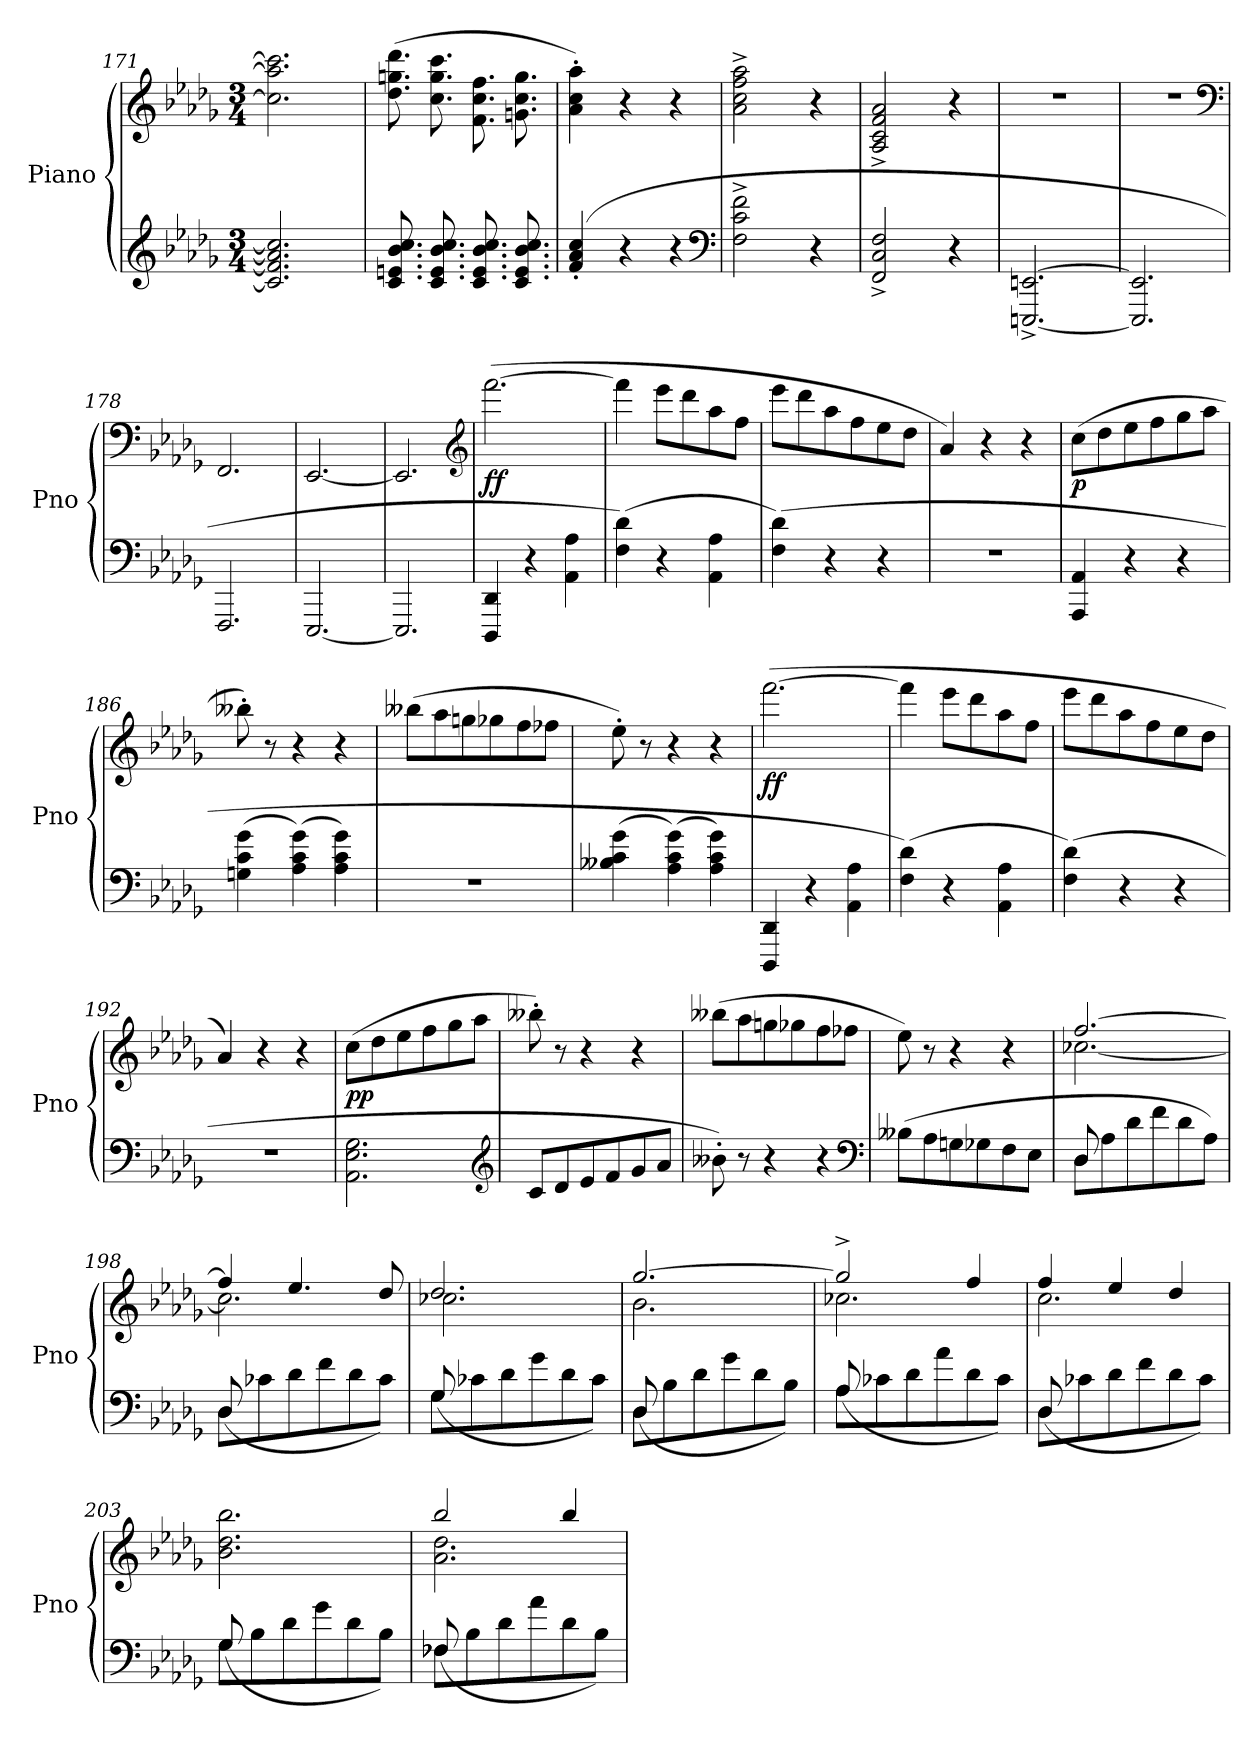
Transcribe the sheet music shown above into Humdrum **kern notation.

**kern	**kern	**dynam
*part1	*part1	*part1
*staff2	*staff1	*staff1/2
*I"Piano	*	*
*I'Pno	*	*
*clefG2	*clefG2	*
*k[b-e-a-d-g-]	*k[b-e-a-d-g-]	*
*b-:	*b-:	*
*M3/4	*M3/4	*
=171	=171	=171
2.c]/ 2.f]/ 2.a-]/ 2.cc]/	2.cc]\ 2.aa-]\ 2.ccc]\	.
=172	=172	=172
8.c/ 8.en/ 8.b-/ 8.cc/	(8.dd-\ 8.ggn\ 8.ddd-\	.
8.c/ 8.e/ 8.b-/ 8.cc/	8.cc\ 8.gg\ 8.ccc\	.
8.c/ 8.e/ 8.b-/ 8.cc/	8.f\ 8.cc\ 8.ff\	.
8.c/ 8.e/ 8.b-/ 8.cc/	8.gn\ 8.cc\ 8.gg\	.
=173	=173	=173
(4f'/ 4a-'/ 4cc'/	4a-'\ 4cc'\ 4aa-'\)	.
4r	4r	.
4r	4r	.
*clefF4	*	*
=174	=174	=174
2F^\ 2c^\ 2f^\	2a-^\ 2cc^\ 2ff^\ 2aa-^\	.
4r	4r	.
=175	=175	=175
2FF^/ 2C^/ 2F^/	2A-^/ 2c^/ 2f^/ 2a-^/	.
4r	4r	.
=176	=176	=176
[2.EEEn^/ [2.EEn^/	2.r	.
=177	=177	=177
2.EEE]/ 2.EE]/	2.r	.
*	*clefF4	*
=178	=178	=178
2.FFF/	2.FF/	.
=179	=179	=179
[2.EEE-/	[2.EE-/	.
=180	=180	=180
2.EEE-/]	2.EE-/]	.
*	*clefG2	*
=181	=181	=181
4DDD-/ 4DD-/	([2.fff\	ff
4r	.	.
4AA-\ 4A-\	.	.
=182	=182	=182
(4F\ 4d-\)	4fff\]	.
4r	8eee-\L	.
.	8ddd-\	.
4AA-\ 4A-\	8aa-\	.
.	8ff\J	.
=183	=183	=183
(4F\ 4d-\)	8eee-\L	.
.	8ddd-\	.
4r	8aa-\	.
.	8ff\	.
4r	8ee-\	.
.	8dd-\J	.
=184	=184	=184
2.r	4a-/)	.
.	4r	.
.	4r	.
=185	=185	=185
4AAA-/ 4AA-/	(8cc\L	p
.	8dd-\	.
4r	8ee-\	.
.	8ff\	.
4r	8gg-\	.
.	8aa-\J	.
=186	=186	=186
(4Gn\ 4c\ 4g-\	8bb--X'\)	.
.	8r	.
(4A-\ 4c\ 4g-\)	4r	.
4A-\ 4c\ 4g-\)	4r	.
=187	=187	=187
2.r	(8bb--X\L	.
.	8aa-\	.
.	8ggn\	.
.	8gg-X\	.
.	8ff\	.
.	8ff-X\J	.
=188	=188	=188
(4B--X\ 4c\ 4g-\	8ee-'\)	.
.	8r	.
(4A-\ 4c\ 4g-\)	4r	.
4A-\ 4c\ 4g-\)	4r	.
=189	=189	=189
4DDD-/ 4DD-/	([2.fff\	ff
4r	.	.
4AA-\ 4A-\	.	.
=190	=190	=190
(4F\ 4d-\)	4fff\]	.
4r	8eee-\L	.
.	8ddd-\	.
4AA-\ 4A-\	8aa-\	.
.	8ff\J	.
=191	=191	=191
(4F\ 4d-\)	8eee-\L	.
.	8ddd-\	.
4r	8aa-\	.
.	8ff\	.
4r	8ee-\	.
.	8dd-\J	.
=192	=192	=192
2.r	4a-/)	.
.	4r	.
.	4r	.
=193	=193	=193
2.AA-\ 2.E-\ 2.G-\	(8cc\L	pp
.	8dd-\	.
.	8ee-\	.
.	8ff\	.
.	8gg-\	.
.	8aa-\J	.
*clefG2	*	*
=194	=194	=194
8c/L	8bb--X'\)	.
8d-/	8r	.
8e-/	4r	.
8f/	.	.
8g-/	4r	.
8a-/J	.	.
=195	=195	=195
8b--X'\)	(8bb--X\L	.
8r	8aa-\	.
4r	8ggn\	.
.	8gg-X\	.
4r	8ff\	.
.	8ff-X\J	.
*clefF4	*	*
=196	=196	=196
(8B--X\L	8ee-\)	.
8A-\	8r	.
8Gn\	4r	.
8G-X\	.	.
8F\	4r	.
8E-\J	.	.
=197	=197	=197
*^	*^	*
8D-\L	8D-/	[2.ff/	[2.cc-X\	.
8A-\	2ryy	.	.	.
8d-\	.	.	.	.
8f\	.	.	.	.
8d-\	.	.	.	.
8A-\J)	8ryy	.	.	.
=198	=198	=198	=198	=198
8D-\L	(8D-/	4ff/]	2.cc-\]	.
8c-X\	2ryy	.	.	.
8d-\	.	4.ee-/	.	.
8f\	.	.	.	.
8d-\	.	.	.	.
8c-\J)	8ryy	8dd-/	.	.
=199	=199	=199	=199	=199
8G-\L	(8G-/	2.dd-/	2.cc-X\	.
8c-X\	2ryy	.	.	.
8d-\	.	.	.	.
8g-\	.	.	.	.
8d-\	.	.	.	.
8c-\J)	8ryy	.	.	.
=200	=200	=200	=200	=200
8D-\L	(8D-/	[2.gg-/	2.b-\	.
8B-\	2ryy	.	.	.
8d-\	.	.	.	.
8g-\	.	.	.	.
8d-\	.	.	.	.
8B-\J)	8ryy	.	.	.
=201	=201	=201	=201	=201
8A-\L	(8A-/	2gg-^/]	2.cc-X\	.
8c-X\	2ryy	.	.	.
8d-\	.	.	.	.
8a-\	.	.	.	.
8d-\	.	4ff/	.	.
8c-\J)	8ryy	.	.	.
=202	=202	=202	=202	=202
8D-\L	(8D-/	4ff/	2.cc\	.
8c-X\	2ryy	.	.	.
8d-\	.	4ee-/	.	.
8f\	.	.	.	.
8d-\	.	4dd-/	.	.
8c-\J)	8ryy	.	.	.
*	*	*v	*v	*
=203	=203	=203	=203
8G-\L	(8G-/	2.b-\ 2.dd-\ 2.bb-\	.
8B-\	2ryy	.	.
8d-\	.	.	.
8g-\	.	.	.
8d-\	.	.	.
8B-\J)	8ryy	.	.
=204	=204	=204	=204
*	*	*^	*
8F-X\L	(8F-X/	2bb-/	2.a-\ 2.dd-\	.
8B-\	2ryy	.	.	.
8d-\	.	.	.	.
8a-\	.	.	.	.
8d-\	.	4bb-/	.	.
8B-\J)	8ryy	.	.	.
*v	*v	*	*	*
*	*v	*v	*
=	=	=
*-	*-	*-
